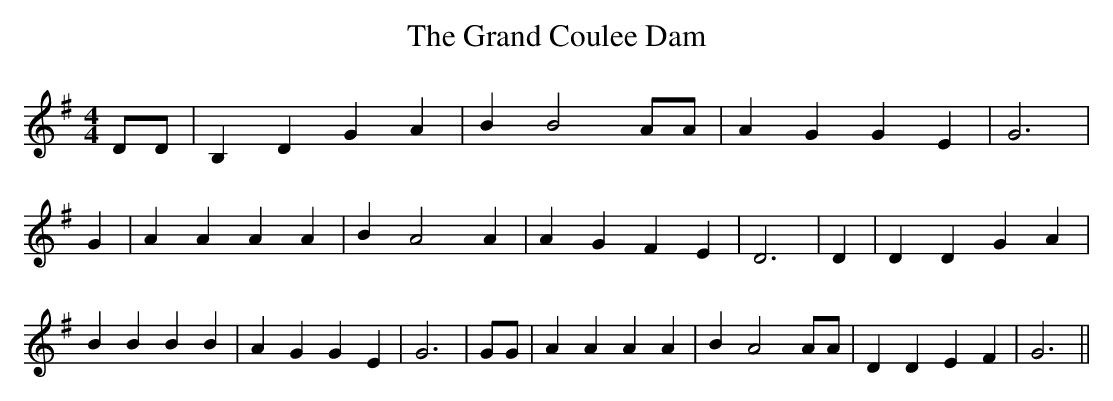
X:1
T:The Grand Coulee Dam
M:4/4
L:1/4
K:G
 D/2D/2| B, D G A| B B2 A/2A/2| A G G E| G3| G| A A A A| B A2 A| A G F E|\
 D3| D| D D G A| B B B B| A G G E| G3| G/2G/2| A A A A| B A2 A/2A/2|\
 D D E F| G3||
